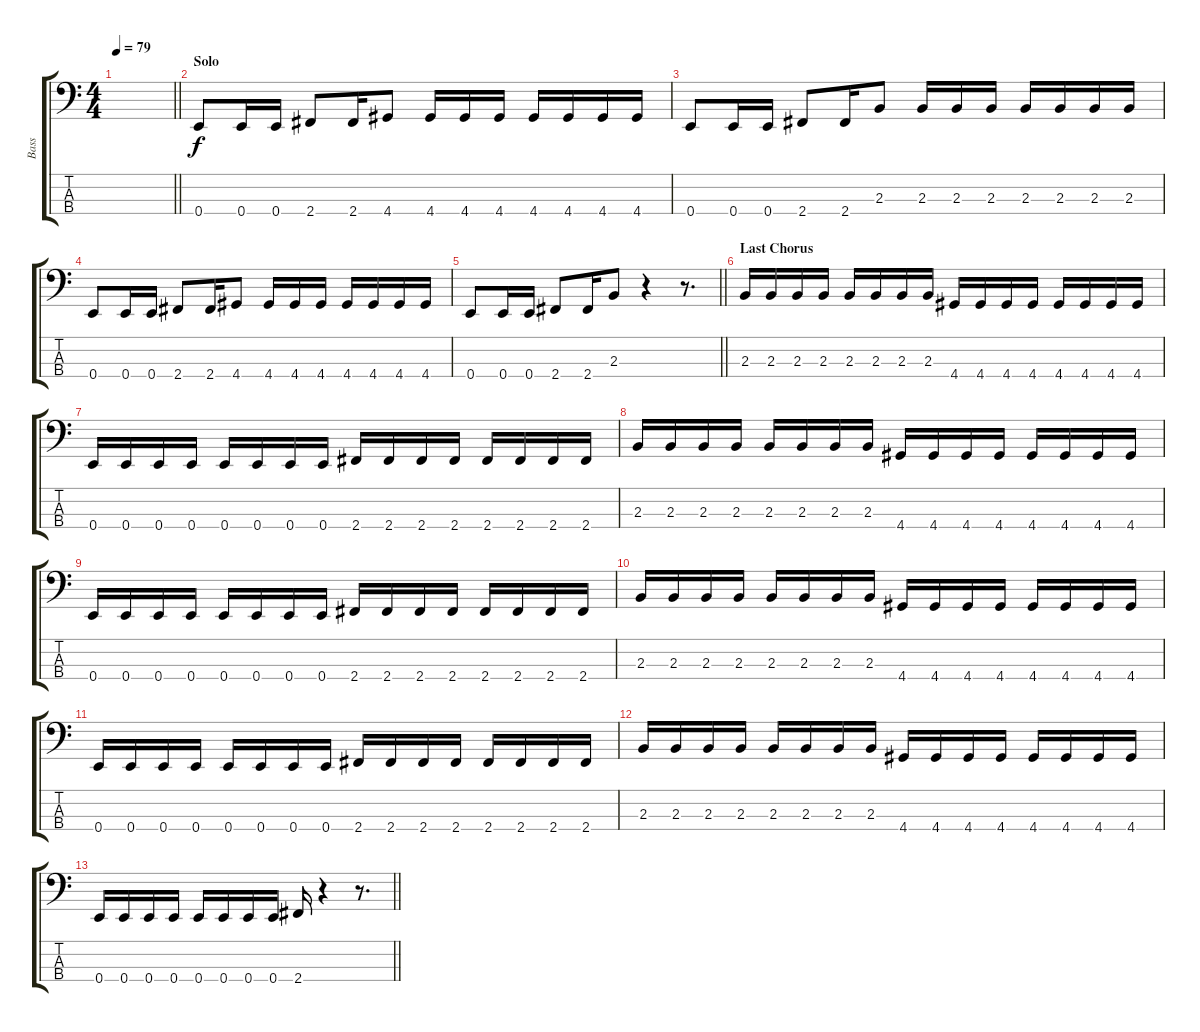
\track ("Bass" "Bass") {instrument electricbassfinger}
\staff {score tabs}
\tuning (G2 D2 A1 E1) {hide}
\ts (4 4)
\tempo 79
\clef f4
\barLineRight lightlight
\ks c
|
\section ("" "Solo")
0.4.8 0.4.16 0.4.16 2.4.8 2.4.16 4.4.8 4.4.16 4.4.16 4.4.16 4.4.16 4.4.16 4.4.16 4.4.16 |
0.4.8 0.4.16 0.4.16 2.4.8 2.4.16 2.3.8 2.3.16 2.3.16 2.3.16 2.3.16 2.3.16 2.3.16 2.3.16 |
0.4.8 0.4.16 0.4.16 2.4.8 2.4.16 4.4.8 4.4.16 4.4.16 4.4.16 4.4.16 4.4.16 4.4.16 4.4.16 |
\barLineRight lightlight
0.4.8 0.4.16 0.4.16 2.4.8 2.4.16 2.3.8 r.4 r.8{d} |
\section ("" "Last Chorus")
2.3.16 2.3.16 2.3.16 2.3.16 2.3.16 2.3.16 2.3.16 2.3.16 4.4.16 4.4.16 4.4.16 4.4.16 4.4.16 4.4.16 4.4.16 4.4.16 |
0.4.16 0.4.16 0.4.16 0.4.16 0.4.16 0.4.16 0.4.16 0.4.16 2.4.16 2.4.16 2.4.16 2.4.16 2.4.16 2.4.16 2.4.16 2.4.16 |
2.3.16 2.3.16 2.3.16 2.3.16 2.3.16 2.3.16 2.3.16 2.3.16 4.4.16 4.4.16 4.4.16 4.4.16 4.4.16 4.4.16 4.4.16 4.4.16 |
0.4.16 0.4.16 0.4.16 0.4.16 0.4.16 0.4.16 0.4.16 0.4.16 2.4.16 2.4.16 2.4.16 2.4.16 2.4.16 2.4.16 2.4.16 2.4.16 |
2.3.16 2.3.16 2.3.16 2.3.16 2.3.16 2.3.16 2.3.16 2.3.16 4.4.16 4.4.16 4.4.16 4.4.16 4.4.16 4.4.16 4.4.16 4.4.16 |
0.4.16 0.4.16 0.4.16 0.4.16 0.4.16 0.4.16 0.4.16 0.4.16 2.4.16 2.4.16 2.4.16 2.4.16 2.4.16 2.4.16 2.4.16 2.4.16 |
2.3.16 2.3.16 2.3.16 2.3.16 2.3.16 2.3.16 2.3.16 2.3.16 4.4.16 4.4.16 4.4.16 4.4.16 4.4.16 4.4.16 4.4.16 4.4.16 |
\barLineRight lightlight
0.4.16 0.4.16 0.4.16 0.4.16 0.4.16 0.4.16 0.4.16 0.4.16 2.4.16 r.4 r.8{d}
